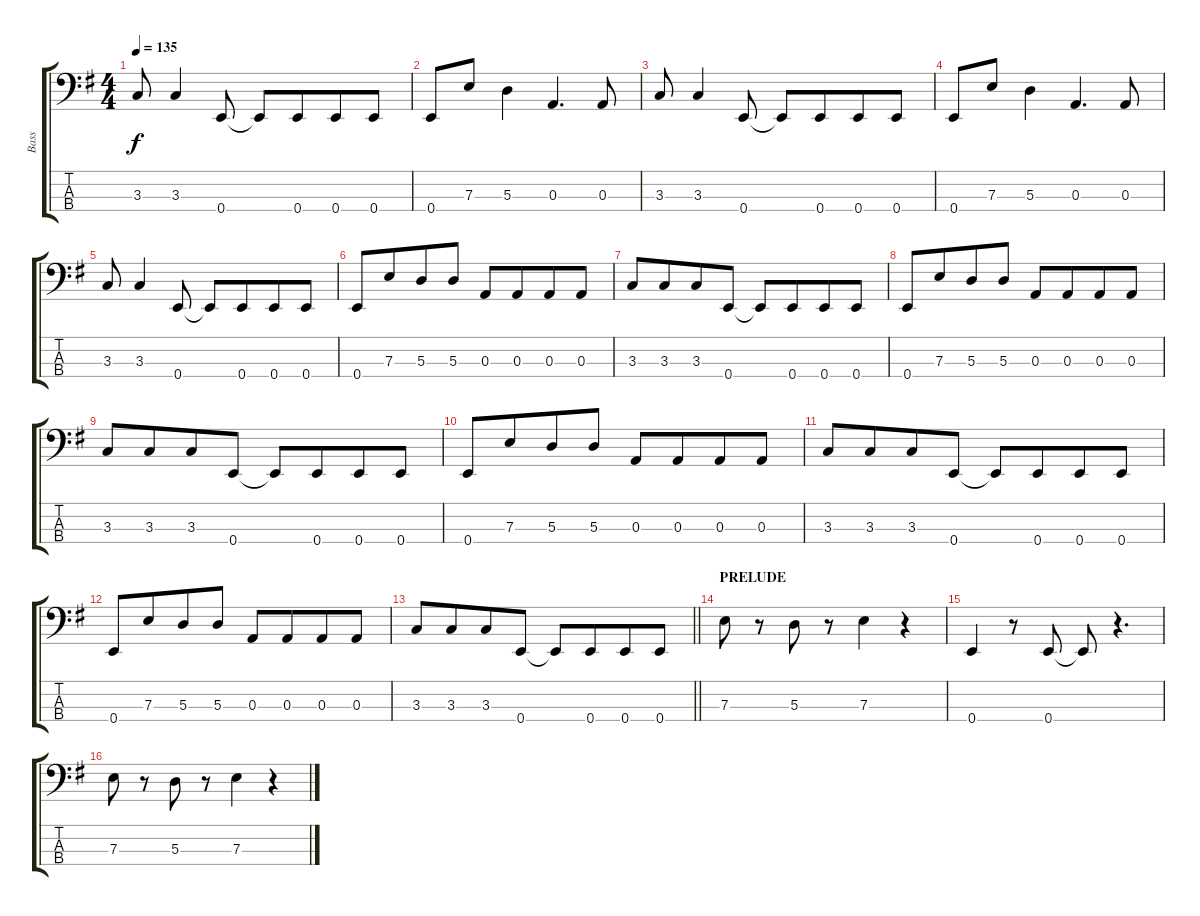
\track ("Bass" "Bass") {instrument electricbassfinger}
\staff {score tabs}
\tuning (G2 D2 A1 E1) {hide}
\ts (4 4)
\tempo 135
\clef f4
\ks eminor
3.3.8{dy f} 3.3.4 0.4.8 0.4{t}.8 0.4.8{beam merge} 0.4.8 0.4.8 |
0.4.8 7.3.8 5.3.4 0.3.4{d} 0.3.8 |
3.3.8 3.3.4 0.4.8 0.4{t}.8 0.4.8{beam merge} 0.4.8 0.4.8 |
0.4.8 7.3.8 5.3.4 0.3.4{d} 0.3.8 |
3.3.8 3.3.4 0.4.8 0.4{t}.8 0.4.8{beam merge} 0.4.8 0.4.8 |
0.4.8 7.3.8{beam merge} 5.3.8 5.3.8 0.3.8 0.3.8{beam merge} 0.3.8 0.3.8 |
3.3.8 3.3.8{beam merge} 3.3.8 0.4.8 0.4{t}.8 0.4.8{beam merge} 0.4.8 0.4.8 |
0.4.8 7.3.8{beam merge} 5.3.8 5.3.8 0.3.8 0.3.8{beam merge} 0.3.8 0.3.8 |
3.3.8 3.3.8{beam merge} 3.3.8 0.4.8 0.4{t}.8 0.4.8{beam merge} 0.4.8 0.4.8 |
0.4.8 7.3.8{beam merge} 5.3.8 5.3.8 0.3.8 0.3.8{beam merge} 0.3.8 0.3.8 |
3.3.8 3.3.8{beam merge} 3.3.8 0.4.8 0.4{t}.8 0.4.8{beam merge} 0.4.8 0.4.8 |
0.4.8 7.3.8{beam merge} 5.3.8 5.3.8 0.3.8 0.3.8{beam merge} 0.3.8 0.3.8 |
\barLineRight lightlight
3.3.8 3.3.8{beam merge} 3.3.8 0.4.8 0.4{t}.8 0.4.8{beam merge} 0.4.8 0.4.8 |
\section ("" "PRELUDE")
7.3.8 r.8 5.3.8 r.8 7.3.4 r.4 |
0.4.4 r.8 0.4.8 0.4{t}.8 r.4{d} |
7.3.8 r.8 5.3.8 r.8 7.3.4 r.4
